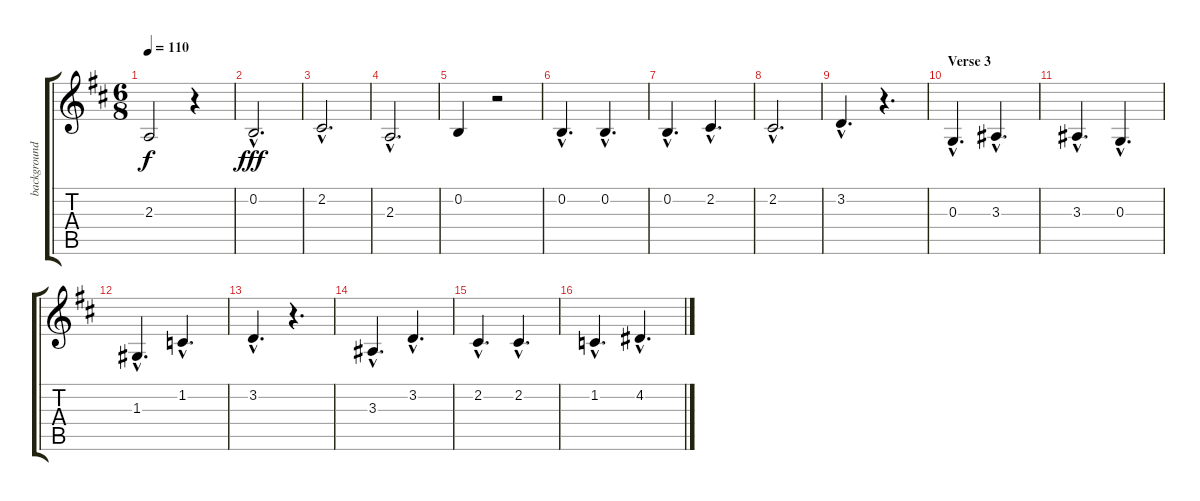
\track ("background vocals" "background") {instrument choiraahs}
\staff {score tabs}
\tuning (E4 B3 G3 D3 A2 E2) {hide}
\ts (6 8)
\tempo 110
\clef g2
\ks d
2.3{t}.2{dy f} r.4 |
0.2{hac}.2{d dy fff} |
2.2{hac}.2{d} |
2.3{hac}.2{d} |
0.2.4 r.2 |
0.2{hac}.4{d} 0.2{hac}.4{d} |
0.2{hac}.4{d} 2.2{hac}.4{d} |
2.2{hac}.2{d} |
3.2{hac}.4{d} r.4{d} |
\section ("" "Verse 3")
0.3{hac}.4{d} 3.3{hac}.4{d} |
3.3{hac}.4{d} 0.3{hac}.4{d} |
1.3{hac}.4{d} 1.2{hac}.4{d} |
3.2{hac}.4{d} r.4{d} |
3.3{hac}.4{d} 3.2{hac}.4{d} |
2.2{hac}.4{d} 2.2{hac}.4{d} |
1.2{hac}.4{d} 4.2{hac}.4{d}
